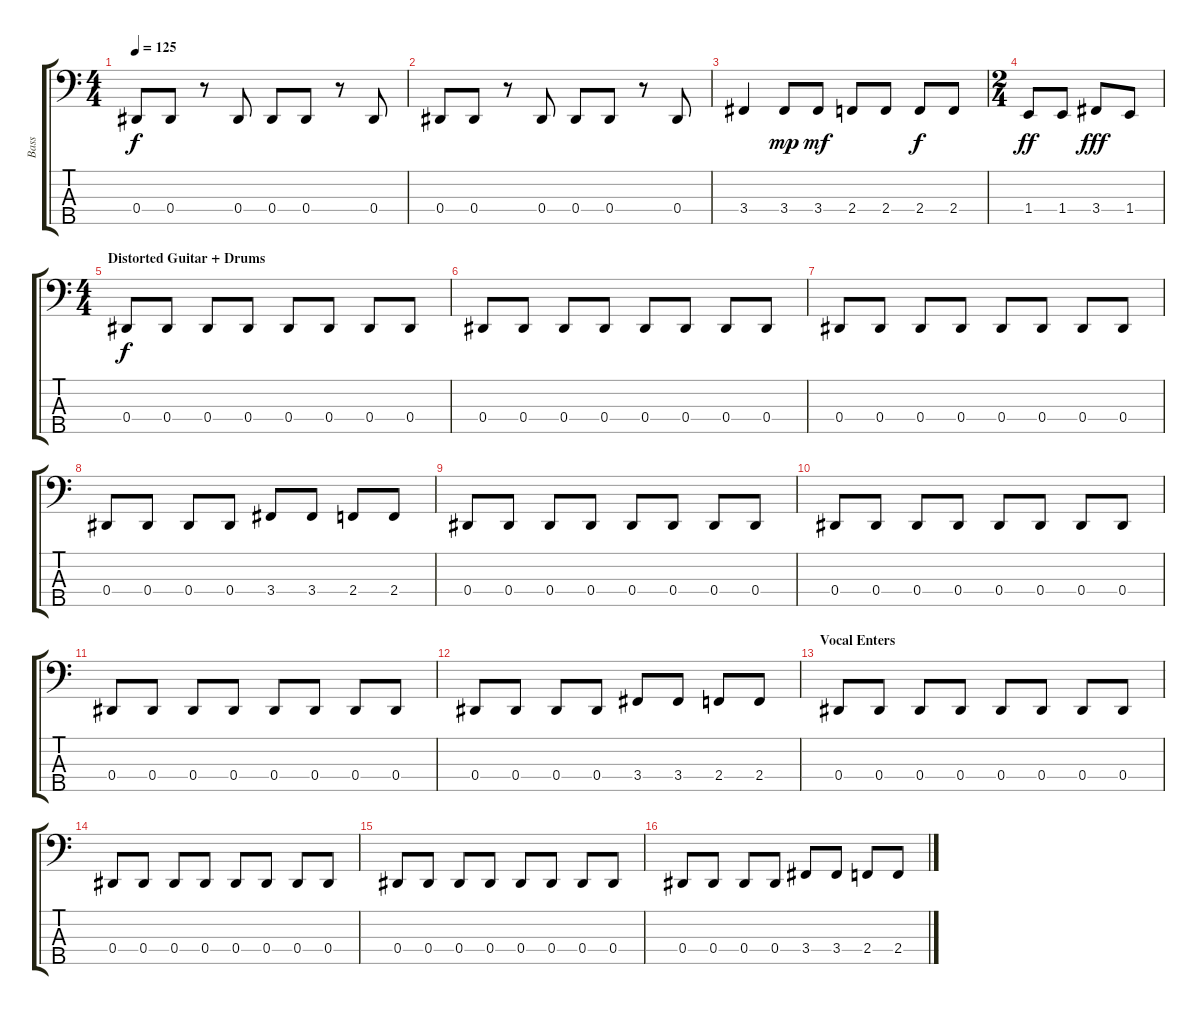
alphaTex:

\track ("Bass" "Bass") {instrument electricbassfinger}
\staff {score tabs}
\tuning (Gb2 Db2 Ab1 Eb1 Bb0) {hide}
\ts (4 4)
\tempo 125
\clef f4
\ks c
0.4.8{dy f} 0.4.8 r.8 0.4.8 0.4.8 0.4.8 r.8 0.4.8 |
0.4.8 0.4.8 r.8 0.4.8 0.4.8 0.4.8 r.8 0.4.8 |
3.4.4 3.4.8{dy mp} 3.4.8{dy mf} 2.4.8 2.4.8 2.4.8{dy f} 2.4.8 |
\ts (2 4)
1.4.8{dy ff} 1.4.8 3.4.8{dy fff} 1.4.8 |
\ts (4 4)
\section ("" "Distorted Guitar + Drums")
0.4.8{dy f} 0.4.8 0.4.8 0.4.8 0.4.8 0.4.8 0.4.8 0.4.8 |
0.4.8 0.4.8 0.4.8 0.4.8 0.4.8 0.4.8 0.4.8 0.4.8 |
0.4.8 0.4.8 0.4.8 0.4.8 0.4.8 0.4.8 0.4.8 0.4.8 |
0.4.8 0.4.8 0.4.8 0.4.8 3.4.8 3.4.8 2.4.8 2.4.8 |
0.4.8 0.4.8 0.4.8 0.4.8 0.4.8 0.4.8 0.4.8 0.4.8 |
0.4.8 0.4.8 0.4.8 0.4.8 0.4.8 0.4.8 0.4.8 0.4.8 |
0.4.8 0.4.8 0.4.8 0.4.8 0.4.8 0.4.8 0.4.8 0.4.8 |
0.4.8 0.4.8 0.4.8 0.4.8 3.4.8 3.4.8 2.4.8 2.4.8 |
\section ("" "Vocal Enters")
0.4.8 0.4.8 0.4.8 0.4.8 0.4.8 0.4.8 0.4.8 0.4.8 |
0.4.8 0.4.8 0.4.8 0.4.8 0.4.8 0.4.8 0.4.8 0.4.8 |
0.4.8 0.4.8 0.4.8 0.4.8 0.4.8 0.4.8 0.4.8 0.4.8 |
0.4.8 0.4.8 0.4.8 0.4.8 3.4.8 3.4.8 2.4.8 2.4.8
